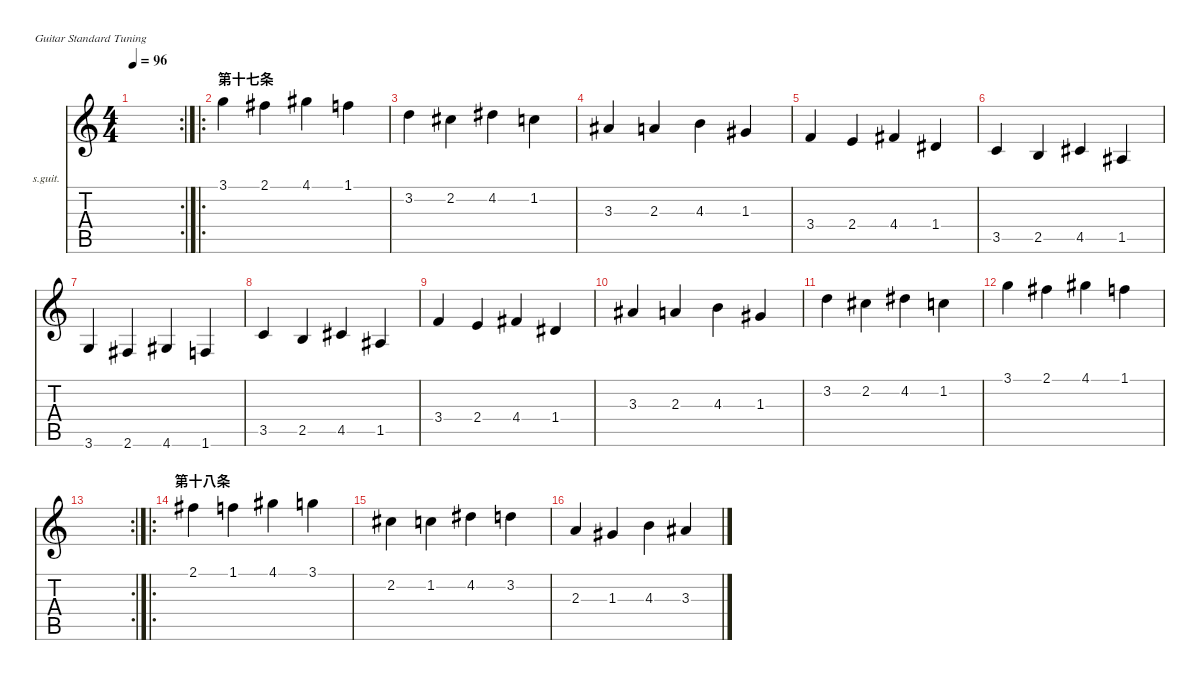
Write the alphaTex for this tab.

\defaultSystemsLayout 4
\hideDynamics
\bracketExtendMode nobrackets
\firstSystemTrackNameOrientation horizontal
\otherSystemsTrackNameOrientation horizontal
\track ("开指练习" "s.guit.") {mute instrument acousticguitarsteel}
\staff {score tabs}
\tuning (E4 B3 G3 D3 A2 E2)
\rc 2
\ts (4 4)
\tempo 96
\clef g2
\ks c
|
\ro
\section ("" "第十七条")
3.1.4{dy f} 2.1{acc #}.4 4.1{acc #}.4 1.1.4 |
3.2.4{dy mf} 2.2{acc #}.4 4.2{acc #}.4 1.2.4 |
3.3{acc #}.4 2.3.4 4.3.4 1.3{acc #}.4 |
3.4.4 2.4.4 4.4{acc #}.4 1.4{acc #}.4 |
3.5.4 2.5.4 4.5{acc #}.4 1.5{acc #}.4 |
3.6.4 2.6{acc #}.4 4.6{acc #}.4 1.6.4 |
3.5.4 2.5.4 4.5{acc #}.4 1.5{acc #}.4 |
3.4.4 2.4.4 4.4{acc #}.4 1.4{acc #}.4 |
3.3{acc #}.4 2.3.4 4.3.4 1.3{acc #}.4 |
3.2.4 2.2{acc #}.4 4.2{acc #}.4 1.2.4 |
3.1.4 2.1{acc #}.4 4.1{acc #}.4 1.1.4 |
\rc 2
|
\ro
\section ("" "第十八条")
2.1{acc #}.4{dy f} 1.1.4 4.1{acc #}.4 3.1.4 |
2.2{acc #}.4{dy mf} 1.2.4 4.2{acc #}.4 3.2.4 |
2.3.4 1.3{acc #}.4 4.3.4 3.3{acc #}.4
